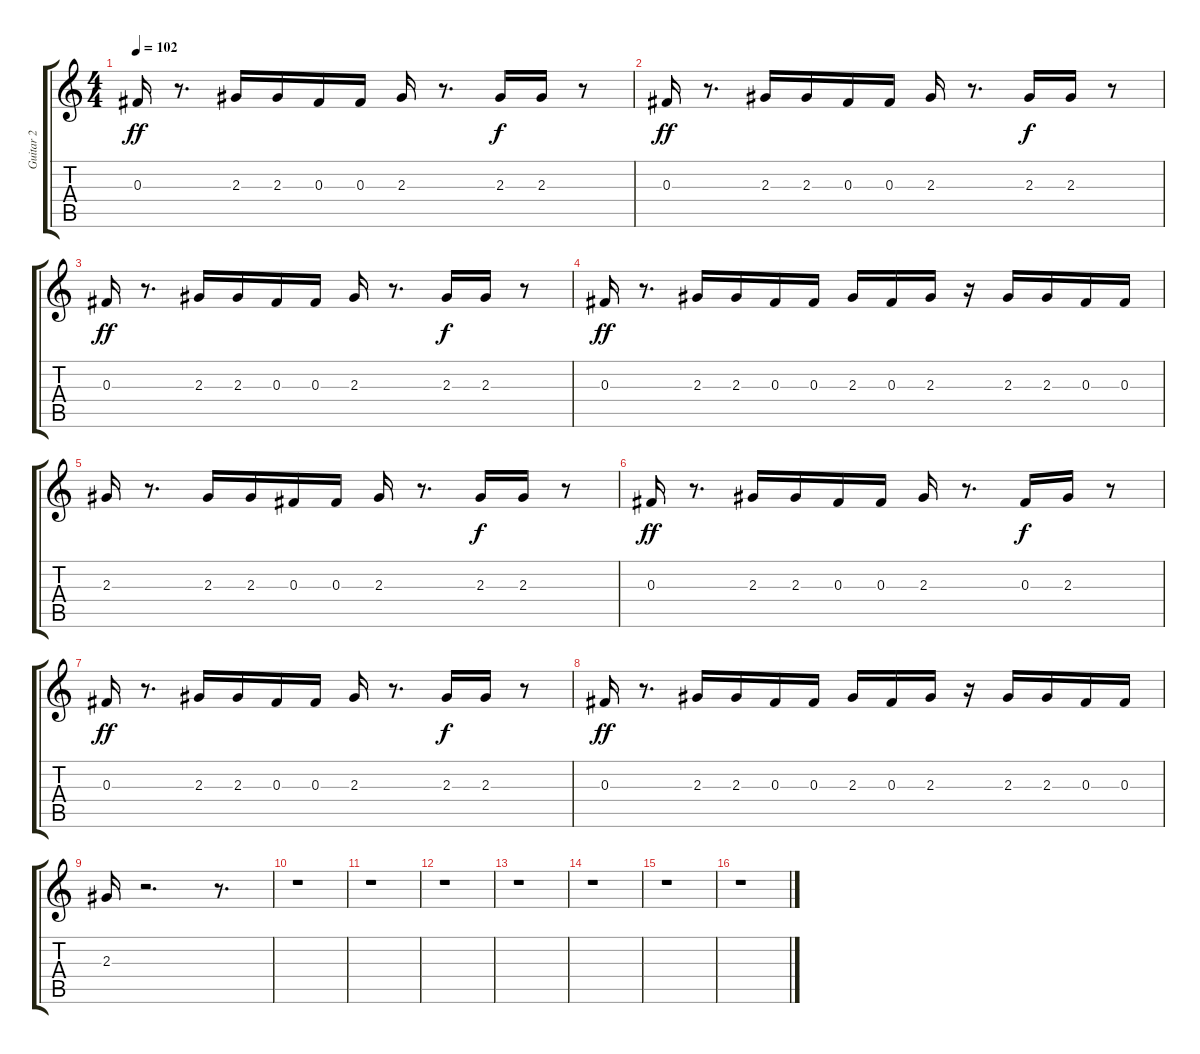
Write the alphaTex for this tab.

\track ("Guitar 2" "Guitar 2") {instrument electricguitarmuted}
\staff {score tabs}
\tuning (Eb4 Bb3 Gb3 Db3 Ab2 Eb2) {hide}
\ts (4 4)
\tempo 102
\clef g2
\ks c
0.3.16{dy ff} r.8{d} 2.3.16 2.3.16 0.3.16 0.3.16 2.3.16 r.8{d} 2.3.16{dy f} 2.3.16 r.8 |
0.3.16{dy ff} r.8{d} 2.3.16 2.3.16 0.3.16 0.3.16 2.3.16 r.8{d} 2.3.16{dy f} 2.3.16 r.8 |
0.3.16{dy ff} r.8{d} 2.3.16 2.3.16 0.3.16 0.3.16 2.3.16 r.8{d} 2.3.16{dy f} 2.3.16 r.8 |
0.3.16{dy ff} r.8{d} 2.3.16 2.3.16 0.3.16 0.3.16 2.3.16 0.3.16 2.3.16 r.16 2.3.16 2.3.16 0.3.16 0.3.16 |
2.3.16 r.8{d} 2.3.16 2.3.16 0.3.16 0.3.16 2.3.16 r.8{d} 2.3.16{dy f} 2.3.16 r.8 |
0.3.16{dy ff} r.8{d} 2.3.16 2.3.16 0.3.16 0.3.16 2.3.16 r.8{d} 0.3.16{dy f} 2.3.16 r.8 |
0.3.16{dy ff} r.8{d} 2.3.16 2.3.16 0.3.16 0.3.16 2.3.16 r.8{d} 2.3.16{dy f} 2.3.16 r.8 |
0.3.16{dy ff} r.8{d} 2.3.16 2.3.16 0.3.16 0.3.16 2.3.16 0.3.16 2.3.16 r.16 2.3.16 2.3.16 0.3.16 0.3.16 |
2.3.16 r.2{d} r.8{d} |
r.1 |
r.1 |
r.1 |
r.1 |
r.1 |
r.1 |
r.1
